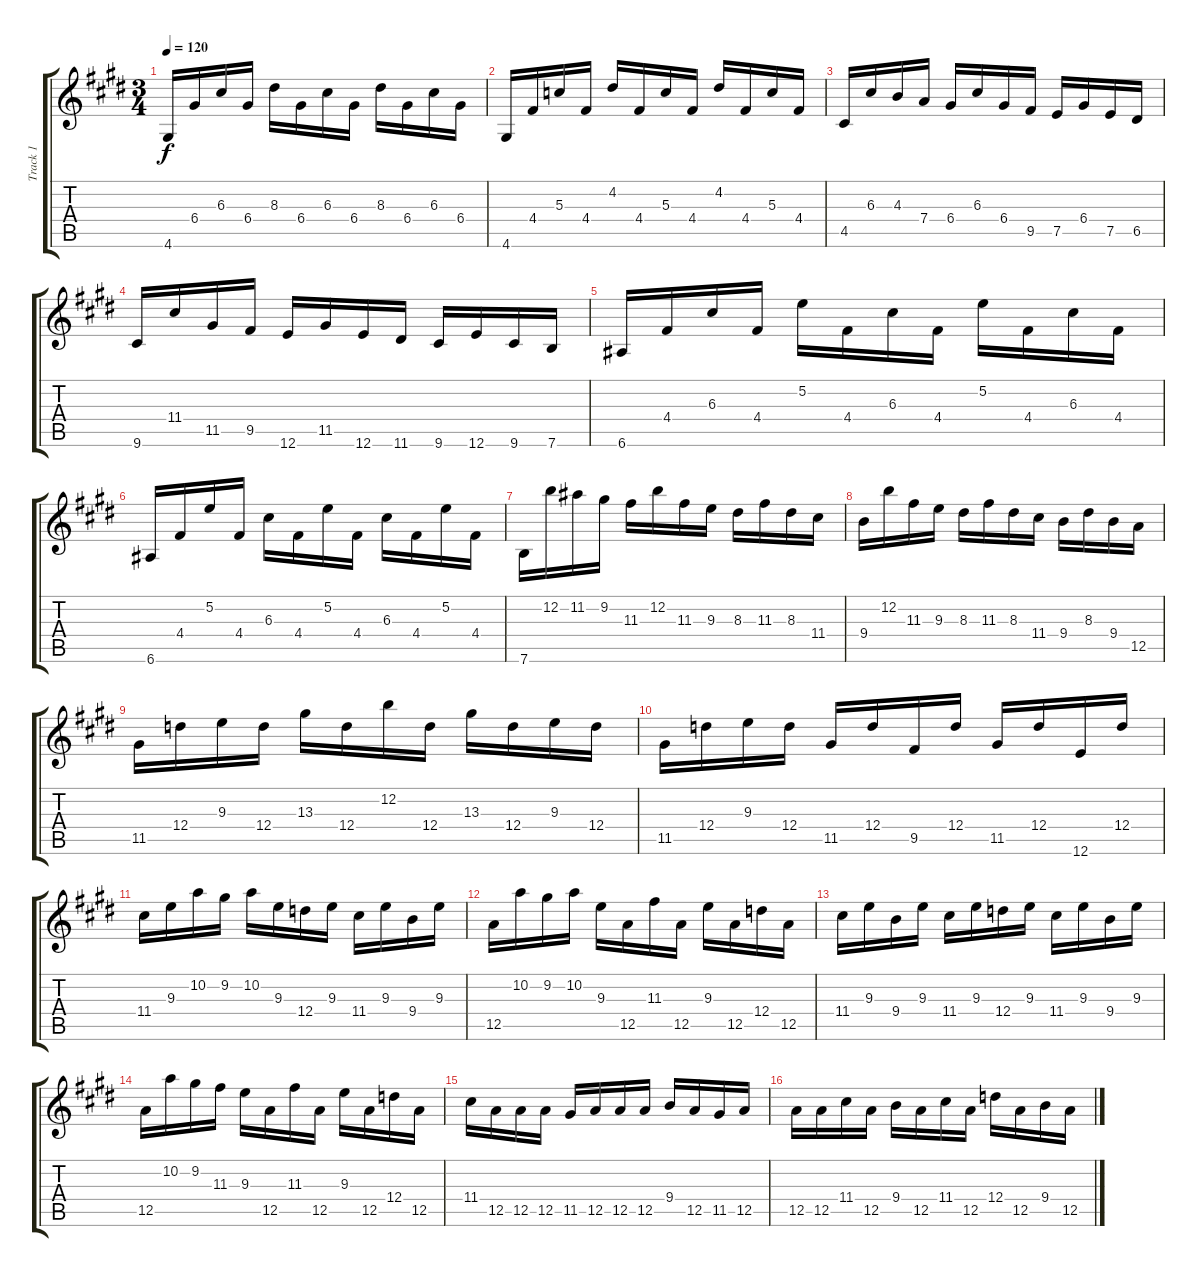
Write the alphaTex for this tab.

\track ("Track 1" "Track 1") {instrument acousticguitarsteel}
\staff {score tabs}
\tuning (E4 B3 G3 D3 A2 E2) {hide}
\ts (3 4)
\tempo 120
\clef g2
\ks e
4.6.16{dy f} 6.4.16 6.3.16 6.4.16 8.3.16 6.4.16 6.3.16 6.4.16 8.3.16 6.4.16 6.3.16 6.4.16 |
4.6.16 4.4.16 5.3.16 4.4.16 4.2.16 4.4.16 5.3.16 4.4.16 4.2.16 4.4.16 5.3.16 4.4.16 |
4.5.16 6.3.16 4.3.16 7.4.16 6.4.16 6.3.16 6.4.16 9.5.16 7.5.16 6.4.16 7.5.16 6.5.16 |
9.6.16 11.4.16 11.5.16 9.5.16 12.6.16 11.5.16 12.6.16 11.6.16 9.6.16 12.6.16 9.6.16 7.6.16 |
6.6.16 4.4.16 6.3.16 4.4.16 5.2.16 4.4.16 6.3.16 4.4.16 5.2.16 4.4.16 6.3.16 4.4.16 |
6.6.16 4.4.16 5.2.16 4.4.16 6.3.16 4.4.16 5.2.16 4.4.16 6.3.16 4.4.16 5.2.16 4.4.16 |
7.6.16 12.2.16 11.2.16 9.2.16 11.3.16 12.2.16 11.3.16 9.3.16 8.3.16 11.3.16 8.3.16 11.4.16 |
9.4.16 12.2.16 11.3.16 9.3.16 8.3.16 11.3.16 8.3.16 11.4.16 9.4.16 8.3.16 9.4.16 12.5.16 |
11.5.16 12.4.16 9.3.16 12.4.16 13.3.16 12.4.16 12.2.16 12.4.16 13.3.16 12.4.16 9.3.16 12.4.16 |
11.5.16 12.4.16 9.3.16 12.4.16 11.5.16 12.4.16 9.5.16 12.4.16 11.5.16 12.4.16 12.6.16 12.4.16 |
11.4.16 9.3.16 10.2.16 9.2.16 10.2.16 9.3.16 12.4.16 9.3.16 11.4.16 9.3.16 9.4.16 9.3.16 |
12.5.16 10.2.16 9.2.16 10.2.16 9.3.16 12.5.16 11.3.16 12.5.16 9.3.16 12.5.16 12.4.16 12.5.16 |
11.4.16 9.3.16 9.4.16 9.3.16 11.4.16 9.3.16 12.4.16 9.3.16 11.4.16 9.3.16 9.4.16 9.3.16 |
12.5.16 10.2.16 9.2.16 11.3.16 9.3.16 12.5.16 11.3.16 12.5.16 9.3.16 12.5.16 12.4.16 12.5.16 |
11.4.16 12.5.16 12.5.16 12.5.16 11.5.16 12.5.16 12.5.16 12.5.16 9.4.16 12.5.16 11.5.16 12.5.16 |
12.5.16 12.5.16 11.4.16 12.5.16 9.4.16 12.5.16 11.4.16 12.5.16 12.4.16 12.5.16 9.4.16 12.5.16
